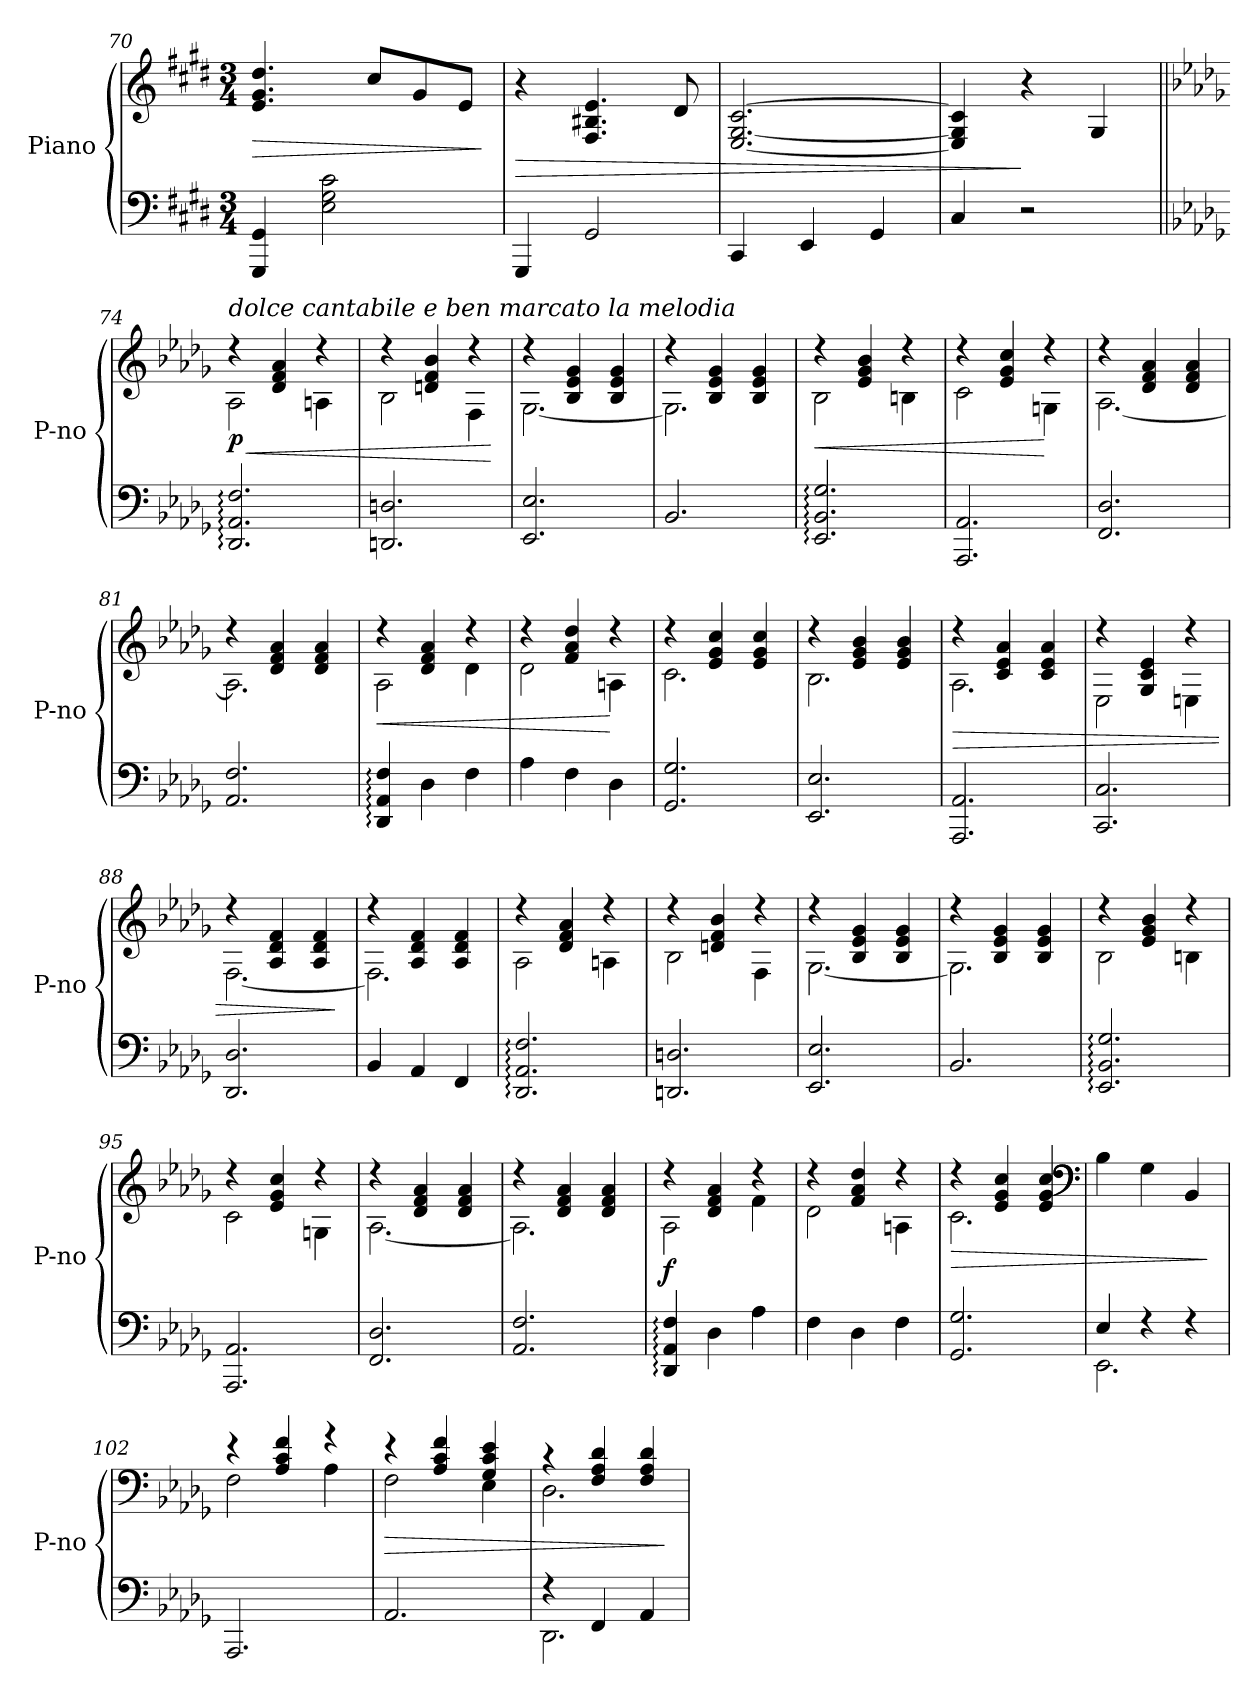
**kern	**kern	**dynam
*part1	*part1	*part1
*staff2	*staff1	*staff1/2
*I"Piano	*	*
*I'P-no	*	*
*clefF4	*clefG2	*
*k[f#c#g#d#]	*k[f#c#g#d#]	*
*E:	*E:	*
*M3/4	*M3/4	*
=70	=70	=70
4GGG#/ 4GG#/	4.e/ 4.g#/ 4.dd#/	>
2E\ 2G#\ 2c#\	.	.
.	8cc#/L	.
.	8g#/	.
.	8e/J	.
.	.	]
=71	=71	=71
4GGG#/	4r	>
2GG#/	4.F#/ 4.B#X/ 4.e/	.
.	8d#/	.
=72	=72	=72
4CC#/	[2.E/ [2.G#/ [2.c#/	.
4EE/	.	.
4GG#/	.	.
=73	=73	=73
4C#/	4E]/ 4G#]/ 4c#]/	.
2r	4r	]
.	4G#/	.
=74||	=74||	=74||
*k[b-e-a-d-g-]	*k[b-e-a-d-g-]	*
*	*^	*
!	!LO:TX:a:i:t=dolce cantabile e ben marcato la melodia	!	!
2.DD-:/ 2.AA-:/ 2.F:/	4r	2A-\	< p
.	4d-/ 4f/ 4a-/	.	.
.	4r	4An\	.
=75	=75	=75	=75
2.DDn/ 2.Dn/	4r	2B-\	.
.	4dn/ 4f/ 4b-/	.	.
.	4r	4F\	.
*	*v	*v	*
.	.	[
=76	=76	=76
*	*^	*
2.EE-/ 2.E-/	4r	[2.G-\	.
.	4B-/ 4e-/ 4g-/	.	.
.	4B-/ 4e-/ 4g-/	.	.
=77	=77	=77	=77
2.BB-/	4r	2.G-\]	.
.	4B-/ 4e-/ 4g-/	.	.
.	4B-/ 4e-/ 4g-/	.	.
=78	=78	=78	=78
2.EE-:/ 2.BB-:/ 2.G-:/	4r	2B-\	<
.	4e-/ 4g-/ 4b-/	.	.
.	4r	4Bn\	.
=79	=79	=79	=79
2.AAA-/ 2.AA-/	4r	2c\	.
.	4e-/ 4g-/ 4cc/	.	.
.	4r	4Gn\	[
=80	=80	=80	=80
2.FF/ 2.D-/	4r	[2.A-\	.
.	4d-/ 4f/ 4a-/	.	.
.	4d-/ 4f/ 4a-/	.	.
=81	=81	=81	=81
2.AA-/ 2.F/	4r	2.A-\]	.
.	4d-/ 4f/ 4a-/	.	.
.	4d-/ 4f/ 4a-/	.	.
=82	=82	=82	=82
4DD-:/ 4AA-:/ 4F:/	4r	2A-\	<
4D-\	4d-/ 4f/ 4a-/	.	.
4F\	4r	4d-\	.
=83	=83	=83	=83
4A-\	4r	2d-\	.
4F\	4f/ 4a-/ 4dd-/	.	.
4D-\	4r	4An\	[
=84	=84	=84	=84
2.GG-/ 2.G-/	4r	2.c\	.
.	4e-/ 4g-/ 4cc/	.	.
.	4e-/ 4g-/ 4cc/	.	.
=85	=85	=85	=85
2.EE-/ 2.E-/	4r	2.B-\	.
.	4e-/ 4g-/ 4b-/	.	.
.	4e-/ 4g-/ 4b-/	.	.
=86	=86	=86	=86
2.AAA-/ 2.AA-/	4r	2.A-\	>
.	4c/ 4e-/ 4a-/	.	.
.	4c/ 4e-/ 4a-/	.	.
=87	=87	=87	=87
2.CC/ 2.C/	4r	2E-\	.
.	4G-/ 4c/ 4e-/	.	.
.	4r	4En\	.
=88	=88	=88	=88
2.DD-/ 2.D-/	4r	[2.F\	.
.	4A-/ 4d-/ 4f/	.	.
.	4A-/ 4d-/ 4f/	.	.
*	*v	*v	*
.	.	]
=89	=89	=89
*	*^	*
4BB-/	4r	2.F\]	.
4AA-/	4A-/ 4d-/ 4f/	.	.
4FF/	4A-/ 4d-/ 4f/	.	.
=90	=90	=90	=90
2.DD-:/ 2.AA-:/ 2.F:/	4r	2A-\	.
.	4d-/ 4f/ 4a-/	.	.
.	4r	4An\	.
=91	=91	=91	=91
2.DDn/ 2.Dn/	4r	2B-\	.
.	4dn/ 4f/ 4b-/	.	.
.	4r	4F\	.
=92	=92	=92	=92
2.EE-/ 2.E-/	4r	[2.G-\	.
.	4B-/ 4e-/ 4g-/	.	.
.	4B-/ 4e-/ 4g-/	.	.
=93	=93	=93	=93
2.BB-/	4r	2.G-\]	.
.	4B-/ 4e-/ 4g-/	.	.
.	4B-/ 4e-/ 4g-/	.	.
=94	=94	=94	=94
2.EE-:/ 2.BB-:/ 2.G-:/	4r	2B-\	.
.	4e-/ 4g-/ 4b-/	.	.
.	4r	4Bn\	.
=95	=95	=95	=95
2.AAA-/ 2.AA-/	4r	2c\	.
.	4e-/ 4g-/ 4cc/	.	.
.	4r	4Gn\	.
=96	=96	=96	=96
2.FF/ 2.D-/	4r	[2.A-\	.
.	4d-/ 4f/ 4a-/	.	.
.	4d-/ 4f/ 4a-/	.	.
=97	=97	=97	=97
2.AA-/ 2.F/	4r	2.A-\]	.
.	4d-/ 4f/ 4a-/	.	.
.	4d-/ 4f/ 4a-/	.	.
=98	=98	=98	=98
4DD-:/ 4AA-:/ 4F:/	4r	2A-\	f
4D-\	4d-/ 4f/ 4a-/	.	.
4A-\	4r	4f\	.
=99	=99	=99	=99
4F\	4r	2d-\	.
4D-\	4f/ 4a-/ 4dd-/	.	.
4F\	4r	4An\	.
=100	=100	=100	=100
2.GG-/ 2.G-/	4r	2.c\	>
.	4e-/ 4g-/ 4cc/	.	.
.	4e-/ 4g-/ 4cc/	.	.
*	*v	*v	*
*	*clefF4	*
=101	=101	=101
*^	*	*
4E-/	2.EE-\	4B-\	.
4r	.	4G-\	.
4r	.	4BB-/	.
*v	*v	*	*
.	.	]
=102	=102	=102
*	*^	*
2.AAA-/	4r	2F\	.
.	4A-/ 4c/ 4f/	.	.
.	4r	4A-\	.
=103	=103	=103	=103
2.AA-/	4r	2F\	>
.	4A-/ 4c/ 4f/	.	.
.	4G-/ 4c/ 4e-/	4E-\	.
=104	=104	=104	=104
*^	*	*	*
4r	2.DD-\	4r	2.D-\	.
4FF/	.	4F/ 4A-/ 4d-/	.	.
4AA-/	.	4F/ 4A-/ 4d-/	.	.
*v	*v	*	*	*
*	*v	*v	*
.	.	]
=	=	=
*-	*-	*-
